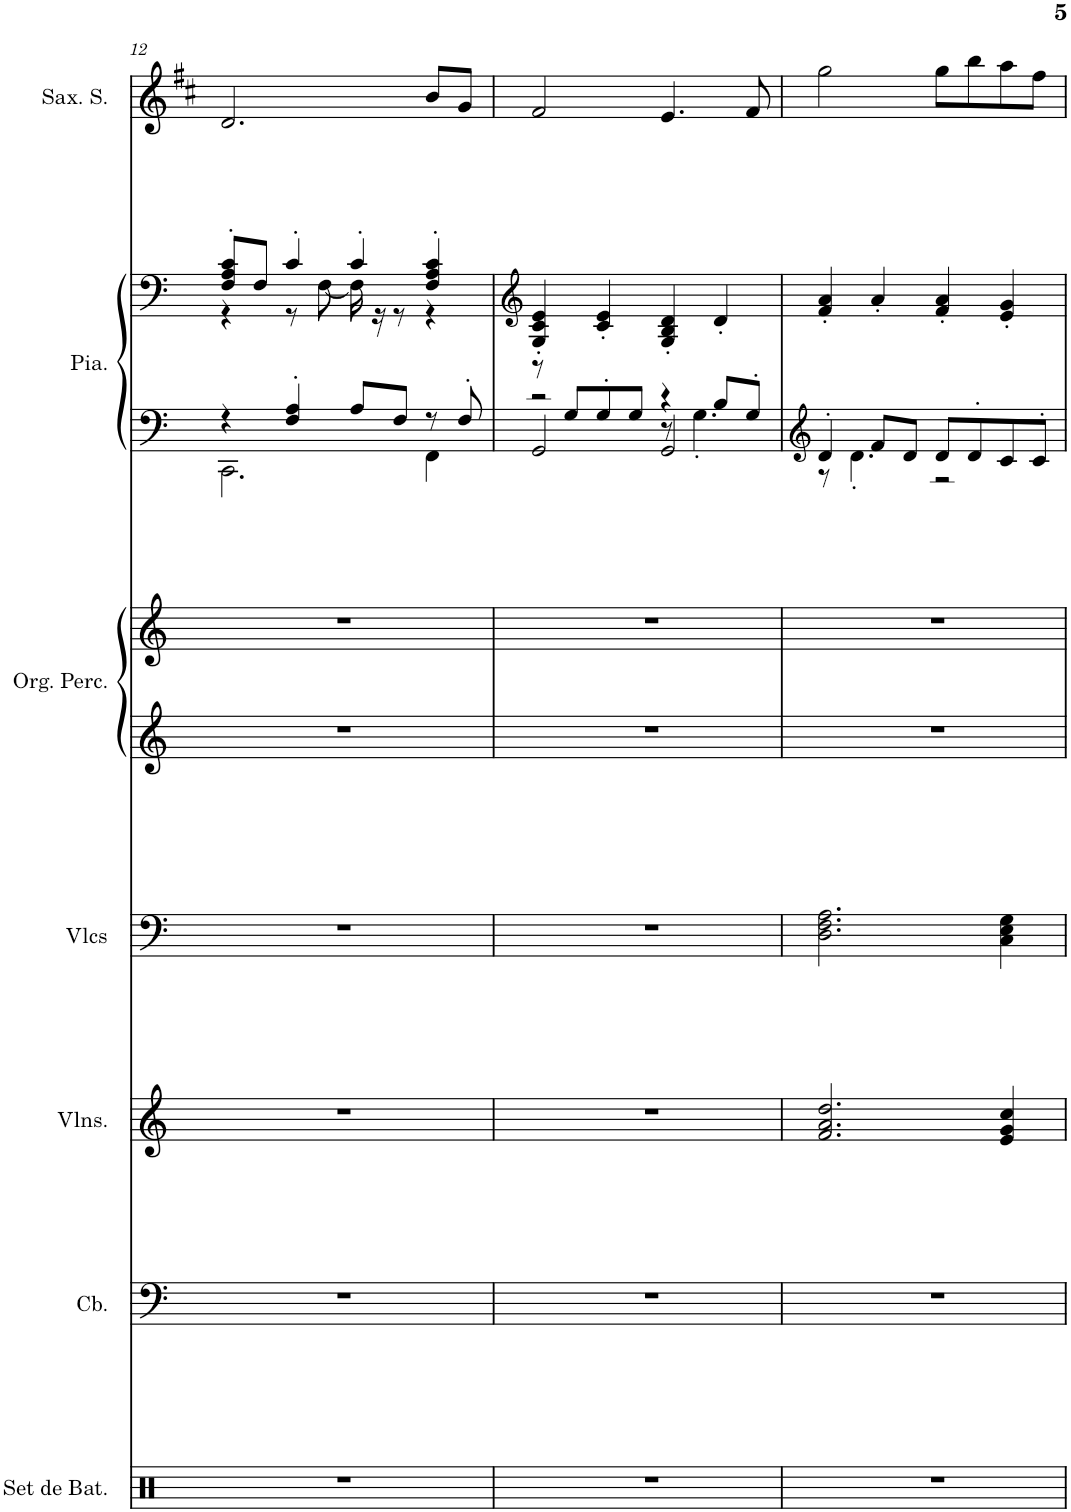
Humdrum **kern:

**kern	**kern	**kern	**kern	**kern	**kern	**kern	**kern	**kern
*part7	*part6	*part5	*part4	*part3	*part3	*part2	*part2	*part1
*staff9	*staff8	*staff7	*staff6	*staff5	*staff4	*staff3	*staff2	*staff1
*I"Grand set de batterie, DRUMS	*I"Contrebasse, BASS	*I"Violons (section), STRINGS 1	*I"Violoncelles (section), STRINGS 2	*I"Orgue percussif, ORGAN	*	*I"Piano, PIANO	*	*I"Saxophone Soprano
*I'Set de Bat.	*I'Cb.	*I'Vlns.	*I'Vlcs	*I'Org. Perc.	*	*I'Pia.	*	*I'Sax. S.
!!LO:PB:g=z
*clefX	*clefF4	*clefG2	*clefF4	*clefG2	*clefG2	*clefF4	*clefF4	*clefG2
*	*Trd7c12	*	*	*	*	*	*	*Trd1c2
*k[]	*k[]	*k[]	*k[]	*k[]	*k[]	*k[]	*k[]	*k[f#c#]
*M4/4	*M4/4	*M4/4	*M4/4	*M4/4	*M4/4	*M4/4	*M4/4	*M4/4
=12	=12	=12	=12	=12	=12	=12	=12	=12
*	*	*	*	*	*	*^	*^	*
1r	1r	1r	1r	1r	1r	4r	2.CC\	8F/' 8A/' 8c/'L	4r	2.d/
.	.	.	.	.	.	.	.	8F/J	.	.
.	.	.	.	.	.	4F/' 4A/'	.	4c'/	8r	.
.	.	.	.	.	.	.	.	.	[8F\	.
.	.	.	.	.	.	8A/L	.	4c'/	16F\]	.
.	.	.	.	.	.	.	.	.	16r	.
.	.	.	.	.	.	8F/J	.	.	8r	.
.	.	.	.	.	.	8r	4FF\	4F/' 4A/' 4c/'	4r	8b/L
.	.	.	.	.	.	8F'/	.	.	.	8g/J
*	*	*	*	*	*	*v	*v	*	*	*
*	*	*	*	*	*	*	*v	*v	*
=13	=13	=13	=13	=13	=13	=13	=13	=13
*	*	*	*	*	*	*	*clefG2	*
*	*	*	*	*	*	*^	*	*
*	*	*	*	*	*	*	*^	*	*
1r	1r	1r	1r	1r	1r	8r	2r	2GG/	4G/' 4c/' 4e/'	2f#/
.	.	.	.	.	.	8G/L	.	.	.	.
.	.	.	.	.	.	8G'/	.	.	4c/' 4e/'	.
.	.	.	.	.	.	8G/J	.	.	.	.
.	.	.	.	.	.	4r	8r	2GG/	4G/' 4B/' 4d/'	4.e/
.	.	.	.	.	.	.	4.G'\	.	.	.
.	.	.	.	.	.	8B/L	.	.	4d'/	.
.	.	.	.	.	.	8G'/J	.	.	.	8f#/
*	*	*	*	*	*	*v	*v	*v	*	*
=14	=14	=14	=14	=14	=14	=14	=14	=14
*	*	*	*	*	*	*clefG2	*	*
*	*	*	*	*	*	*^	*	*
1r	1r	2.f/ 2.a/ 2.dd/	2.D\ 2.F\ 2.A\	1r	1r	4d'/	8r	4f/' 4a/'	2gg\
.	.	.	.	.	.	.	4.d'\	.	.
.	.	.	.	.	.	8f/L	.	4a'/	.
.	.	.	.	.	.	8d/J	.	.	.
.	.	.	.	.	.	8d/L	2r	4f/' 4a/'	8gg\L
.	.	.	.	.	.	8d'/	.	.	8bb\
.	.	4e/ 4g/ 4cc/	4C\ 4E\ 4G\	.	.	8c/	.	4e/' 4g/'	8aa\
.	.	.	.	.	.	8c'/J	.	.	8ff#\J
*	*	*	*	*	*	*v	*v	*	*
=	=	=	=	=	=	=	=	=
*-	*-	*-	*-	*-	*-	*-	*-	*-
